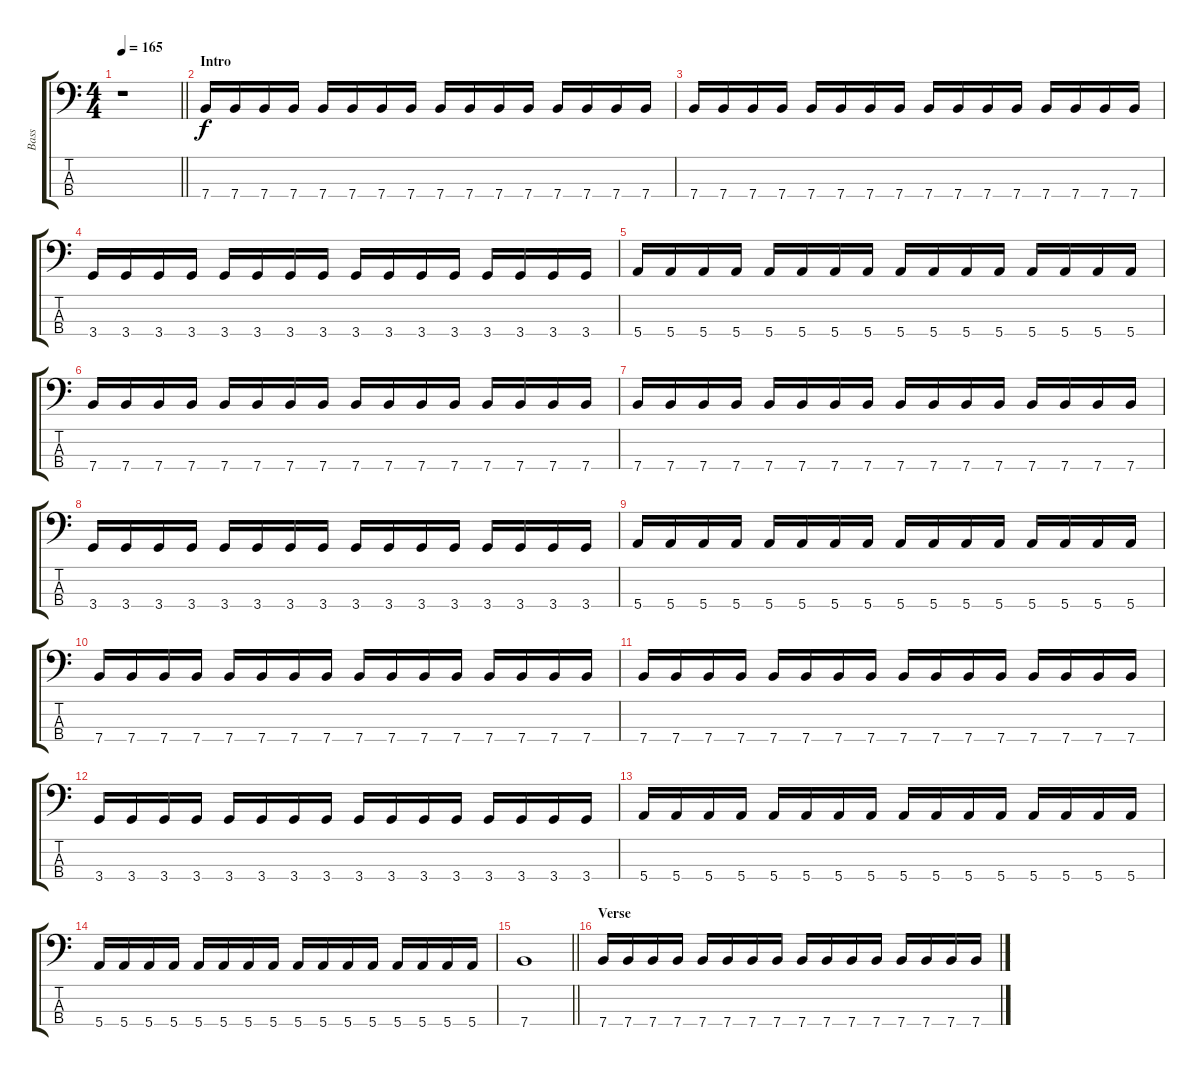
\track ("Bass" "Bass") {instrument electricbassfinger}
\staff {score tabs}
\tuning (G2 D2 A1 E1) {hide}
\ts (4 4)
\tempo 165
\clef f4
\barLineRight lightlight
\ks c
r.1{dy f instrument electricbassfinger} |
\section ("" "Intro")
7.4.16{volume 16} 7.4.16 7.4.16 7.4.16 7.4.16 7.4.16 7.4.16 7.4.16 7.4.16 7.4.16 7.4.16 7.4.16 7.4.16 7.4.16 7.4.16 7.4.16 |
7.4.16 7.4.16 7.4.16 7.4.16 7.4.16 7.4.16 7.4.16 7.4.16 7.4.16 7.4.16 7.4.16 7.4.16 7.4.16 7.4.16 7.4.16 7.4.16 |
3.4.16 3.4.16 3.4.16 3.4.16 3.4.16 3.4.16 3.4.16 3.4.16 3.4.16 3.4.16 3.4.16 3.4.16 3.4.16 3.4.16 3.4.16 3.4.16 |
5.4.16 5.4.16 5.4.16 5.4.16 5.4.16 5.4.16 5.4.16 5.4.16 5.4.16 5.4.16 5.4.16 5.4.16 5.4.16 5.4.16 5.4.16 5.4.16 |
7.4.16{volume 14} 7.4.16 7.4.16 7.4.16 7.4.16 7.4.16 7.4.16 7.4.16 7.4.16 7.4.16 7.4.16 7.4.16 7.4.16 7.4.16 7.4.16 7.4.16 |
7.4.16 7.4.16 7.4.16 7.4.16 7.4.16 7.4.16 7.4.16 7.4.16 7.4.16 7.4.16 7.4.16 7.4.16 7.4.16 7.4.16 7.4.16 7.4.16 |
3.4.16 3.4.16 3.4.16 3.4.16 3.4.16 3.4.16 3.4.16 3.4.16 3.4.16 3.4.16 3.4.16 3.4.16 3.4.16 3.4.16 3.4.16 3.4.16 |
5.4.16 5.4.16 5.4.16 5.4.16 5.4.16 5.4.16 5.4.16 5.4.16 5.4.16 5.4.16 5.4.16 5.4.16 5.4.16 5.4.16 5.4.16 5.4.16 |
7.4.16 7.4.16 7.4.16 7.4.16 7.4.16 7.4.16 7.4.16 7.4.16 7.4.16 7.4.16 7.4.16 7.4.16 7.4.16 7.4.16 7.4.16 7.4.16 |
7.4.16 7.4.16 7.4.16 7.4.16 7.4.16 7.4.16 7.4.16 7.4.16 7.4.16 7.4.16 7.4.16 7.4.16 7.4.16 7.4.16 7.4.16 7.4.16 |
3.4.16 3.4.16 3.4.16 3.4.16 3.4.16 3.4.16 3.4.16 3.4.16 3.4.16 3.4.16 3.4.16 3.4.16 3.4.16 3.4.16 3.4.16 3.4.16 |
5.4.16 5.4.16 5.4.16 5.4.16 5.4.16 5.4.16 5.4.16 5.4.16 5.4.16 5.4.16 5.4.16 5.4.16 5.4.16 5.4.16 5.4.16 5.4.16 |
5.4.16 5.4.16 5.4.16 5.4.16 5.4.16 5.4.16 5.4.16 5.4.16 5.4.16 5.4.16 5.4.16 5.4.16 5.4.16 5.4.16 5.4.16 5.4.16 |
\barLineRight lightlight
7.4.1 |
\section ("" "Verse")
7.4.16 7.4.16 7.4.16 7.4.16 7.4.16 7.4.16 7.4.16 7.4.16 7.4.16 7.4.16 7.4.16 7.4.16 7.4.16 7.4.16 7.4.16 7.4.16
